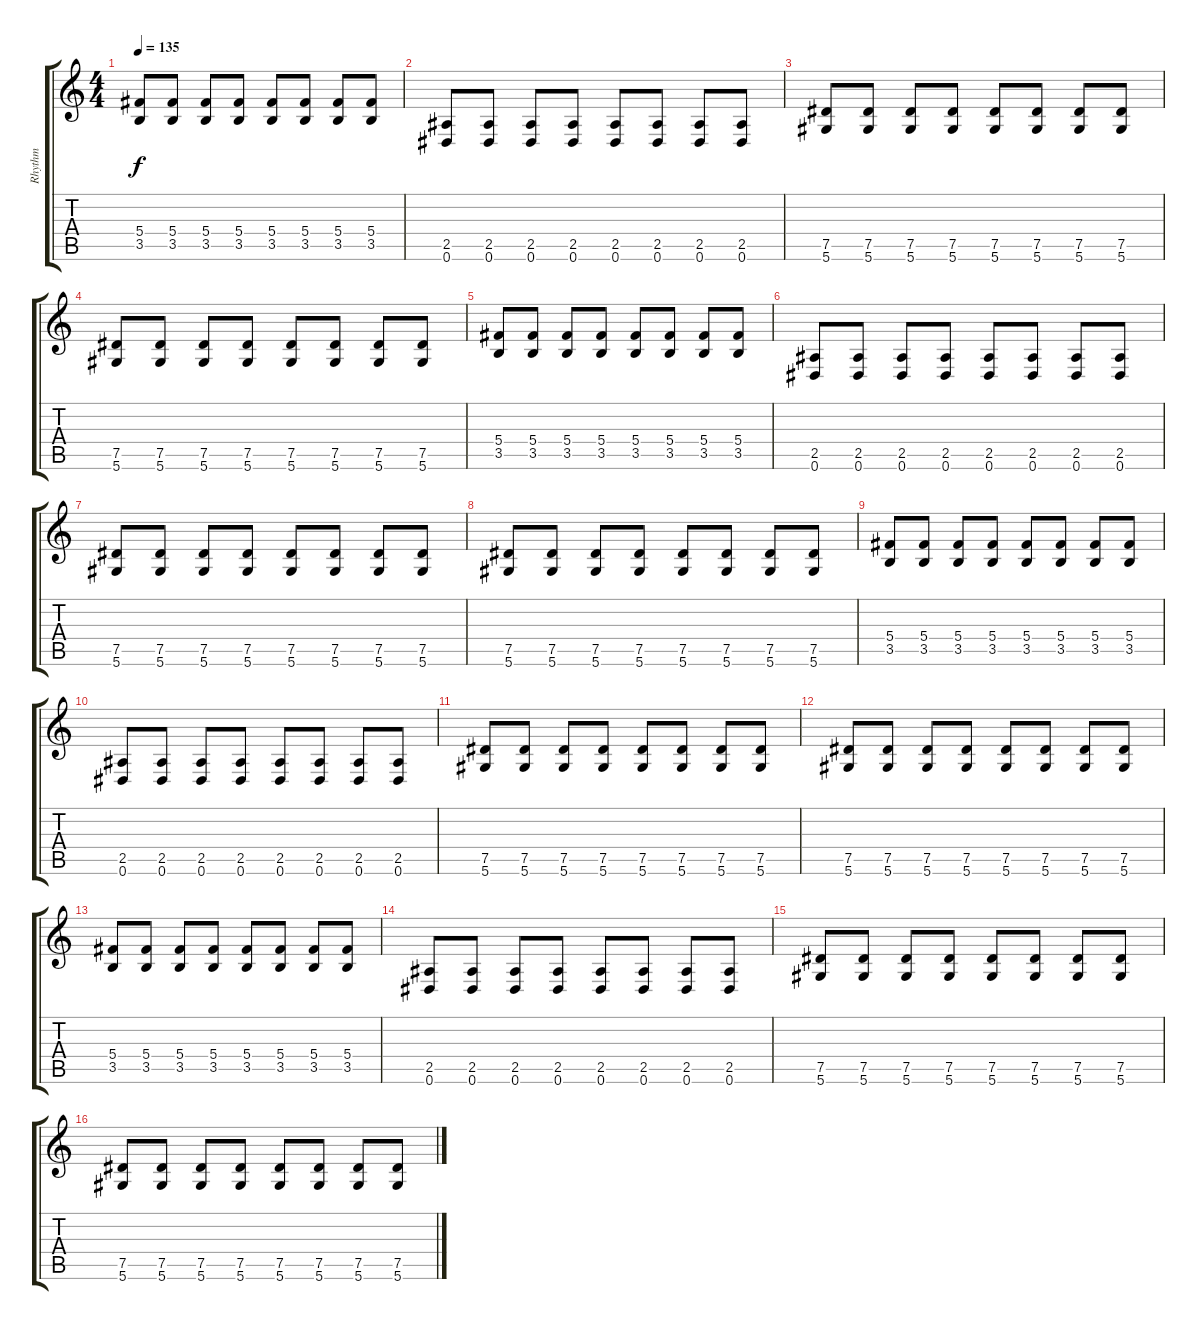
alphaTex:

\track ("Rhythm" "Rhythm") {instrument overdrivenguitar}
\staff {score tabs}
\tuning (Eb4 Bb3 Gb3 Db3 Ab2 Eb2) {hide}
\ts (4 4)
\tempo 135
\clef g2
\ks c
(5.4 3.5).8{dy f} (5.4 3.5).8 (5.4 3.5).8 (5.4 3.5).8 (5.4 3.5).8 (5.4 3.5).8 (5.4 3.5).8 (5.4 3.5).8 |
(2.5 0.6).8 (2.5 0.6).8 (2.5 0.6).8 (2.5 0.6).8 (2.5 0.6).8 (2.5 0.6).8 (2.5 0.6).8 (2.5 0.6).8 |
(7.5 5.6).8 (7.5 5.6).8 (7.5 5.6).8 (7.5 5.6).8 (7.5 5.6).8 (7.5 5.6).8 (7.5 5.6).8 (7.5 5.6).8 |
(7.5 5.6).8 (7.5 5.6).8 (7.5 5.6).8 (7.5 5.6).8 (7.5 5.6).8 (7.5 5.6).8 (7.5 5.6).8 (7.5 5.6).8 |
(5.4 3.5).8 (5.4 3.5).8 (5.4 3.5).8 (5.4 3.5).8 (5.4 3.5).8 (5.4 3.5).8 (5.4 3.5).8 (5.4 3.5).8 |
(2.5 0.6).8 (2.5 0.6).8 (2.5 0.6).8 (2.5 0.6).8 (2.5 0.6).8 (2.5 0.6).8 (2.5 0.6).8 (2.5 0.6).8 |
(7.5 5.6).8 (7.5 5.6).8 (7.5 5.6).8 (7.5 5.6).8 (7.5 5.6).8 (7.5 5.6).8 (7.5 5.6).8 (7.5 5.6).8 |
(7.5 5.6).8 (7.5 5.6).8 (7.5 5.6).8 (7.5 5.6).8 (7.5 5.6).8 (7.5 5.6).8 (7.5 5.6).8 (7.5 5.6).8 |
(5.4 3.5).8 (5.4 3.5).8 (5.4 3.5).8 (5.4 3.5).8 (5.4 3.5).8 (5.4 3.5).8 (5.4 3.5).8 (5.4 3.5).8 |
(2.5 0.6).8 (2.5 0.6).8 (2.5 0.6).8 (2.5 0.6).8 (2.5 0.6).8 (2.5 0.6).8 (2.5 0.6).8 (2.5 0.6).8 |
(7.5 5.6).8 (7.5 5.6).8 (7.5 5.6).8 (7.5 5.6).8 (7.5 5.6).8 (7.5 5.6).8 (7.5 5.6).8 (7.5 5.6).8 |
(7.5 5.6).8 (7.5 5.6).8 (7.5 5.6).8 (7.5 5.6).8 (7.5 5.6).8 (7.5 5.6).8 (7.5 5.6).8 (7.5 5.6).8 |
(5.4 3.5).8 (5.4 3.5).8 (5.4 3.5).8 (5.4 3.5).8 (5.4 3.5).8 (5.4 3.5).8 (5.4 3.5).8 (5.4 3.5).8 |
(2.5 0.6).8 (2.5 0.6).8 (2.5 0.6).8 (2.5 0.6).8 (2.5 0.6).8 (2.5 0.6).8 (2.5 0.6).8 (2.5 0.6).8 |
(7.5 5.6).8 (7.5 5.6).8 (7.5 5.6).8 (7.5 5.6).8 (7.5 5.6).8 (7.5 5.6).8 (7.5 5.6).8 (7.5 5.6).8 |
(7.5 5.6).8 (7.5 5.6).8 (7.5 5.6).8 (7.5 5.6).8 (7.5 5.6).8 (7.5 5.6).8 (7.5 5.6).8 (7.5 5.6).8
